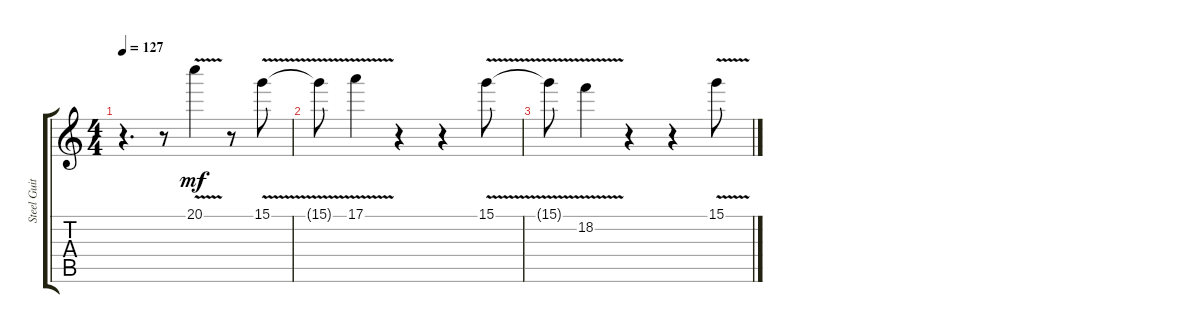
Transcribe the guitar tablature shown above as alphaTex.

\track ("Steel Guitar" "Steel Guit") {instrument acousticguitarsteel}
\staff {score tabs}
\tuning (E4 B3 G3 D3 A2 E2) {hide}
\ts (4 4)
\tempo 127
\clef g2
\ks c
r.4{d dy mf} r.8 20.1{v}.4 r.8 15.1{v}.8 |
15.1{v t}.8 17.1{v}.4 r.4 r.4 15.1{v}.8 |
15.1{v t}.8 18.2{v}.4 r.4 r.4 15.1{v}.8
